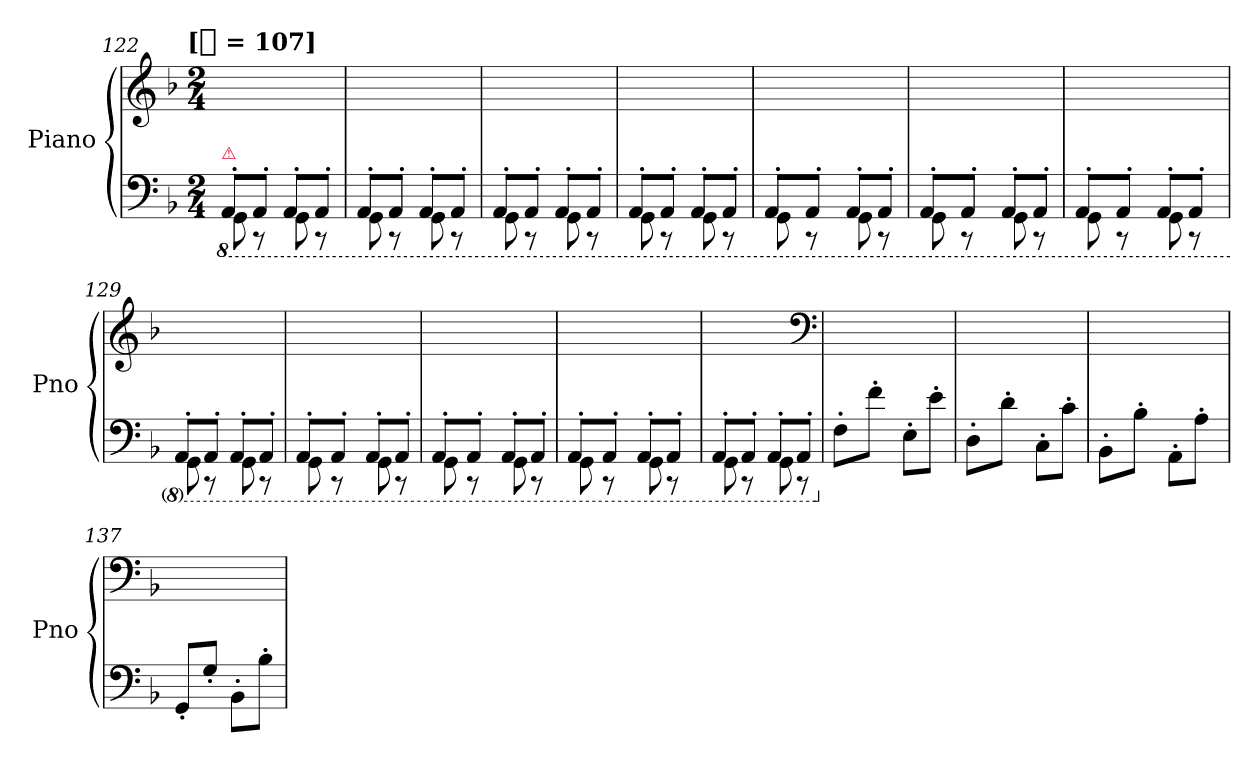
**kern	**kern
*part1	*part1
*staff2	*staff1
*I"Piano	*
*I'Pno	*
*clefF4	*clefG2
*k[b-]	*k[b-]
*F:	*F:
!!LO:TX:omd:t=[[quarter] = 107]
*M2/4	*M2/4
*MM107	*MM107
*8ba	*
=122	=122
*^	*
!LO:TX:a:color=crimson:t=⚠	!	!
8AAA'L	8GGG	2ryy
8AAA'J	8r	.
8AAA'L	8GGG	.
8AAA'J	8r	.
=123	=123	=123
8AAA'L	8GGG	2ryy
8AAA'J	8r	.
8AAA'L	8GGG	.
8AAA'J	8r	.
=124	=124	=124
8AAA'L	8GGG	2ryy
8AAA'J	8r	.
8AAA'L	8GGG	.
8AAA'J	8r	.
=125	=125	=125
8AAA'L	8GGG	2ryy
8AAA'J	8r	.
8AAA'L	8GGG	.
8AAA'J	8r	.
=126	=126	=126
*	*	*8va
8AAA'L	8GGG	16ryy
.	.	8ryy
8AAA'J	8r	.
.	.	16ryy
8AAA'L	8GGG	8ryy
8AAA'J	8r	8ryy
=127	=127	=127
8AAA'L	8GGG	16ryy
.	.	8ryy
8AAA'J	8r	.
.	.	16ryy
8AAA'L	8GGG	8ryy
8AAA'J	8r	8ryy
=128	=128	=128
8AAA'L	8GGG	16ryy
.	.	8ryy
8AAA'J	8r	.
.	.	16ryy
8AAA'L	8GGG	8ryy
8AAA'J	8r	16ryy
.	.	16ryy
=129	=129	=129
8AAA'L	8GGG	2ryy
8AAA'J	8r	.
8AAA'L	8GGG	.
8AAA'J	8r	.
=130	=130	=130
8AAA'L	8GGG	16ryy
.	.	8ryy
8AAA'J	8r	.
.	.	16ryy
8AAA'L	8GGG	8ryy
8AAA'J	8r	8ryy
=131	=131	=131
*	*	*X8va
8AAA'L	8GGG	16ryy
.	.	8ryy
8AAA'J	8r	.
.	.	16ryy
8AAA'L	8GGG	4ryy
8AAA'J	8r	.
=132	=132	=132
8AAA'L	8GGG	16ryy
.	.	8ryy
8AAA'J	8r	.
.	.	16ryy
8AAA'L	8GGG	8ryy
8AAA'J	8r	16ryy
.	.	16ryy
=133	=133	=133
8AAA'L	8GGG	2ryy
8AAA'J	8r	.
8AAA'L	8GGG	.
8AAA'J	8r	.
*v	*v	*
*	*clefF4
=134	=134
*X8ba	*
8F'L	16ryy
.	8ryy
8f'J	.
.	16ryy
8E'L	8ryy
8e'J	8ryy
=135	=135
8D'L	16ryy
.	8ryy
8d'J	.
.	16ryy
8C'L	8ryy
8c'J	8ryy
=136	=136
8BB-'L	16ryy
.	8ryy
8B-'J	.
.	16ryy
8AA'L	8ryy
8A'J	16ryy
.	16ryy
=137	=137
8GG'L	2ryy
8G'J	.
8BB-'L	.
8B-'J	.
=	=
*-	*-
